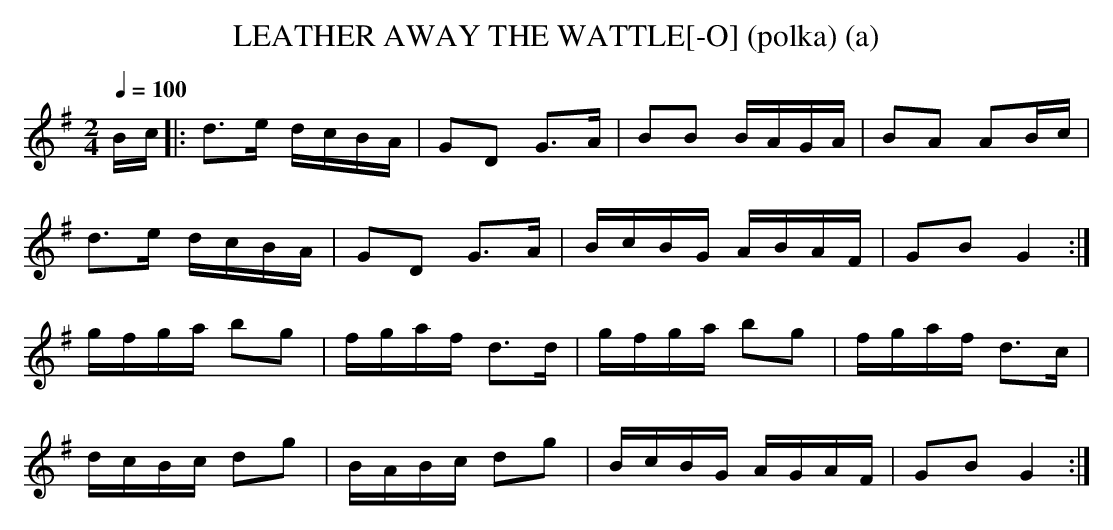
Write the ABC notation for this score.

X:1
T:LEATHER AWAY THE WATTLE[-O] (polka) (a)
L:1/16
M:2/4
Q:1/4=100
K:G
Bc|: d3e dcBA | G2D2 G3A | B2B2 BAGA | B2A2 A2Bc |
d3e dcBA | G2D2 G3A | BcBG ABAF | G2B2 G4 :|
gfga b2g2 | fgaf d3d | gfga b2g2 | fgaf d3c |
dcBc d2g2 | BABc d2g2 | BcBG AGAF | G2B2 G4 :|
